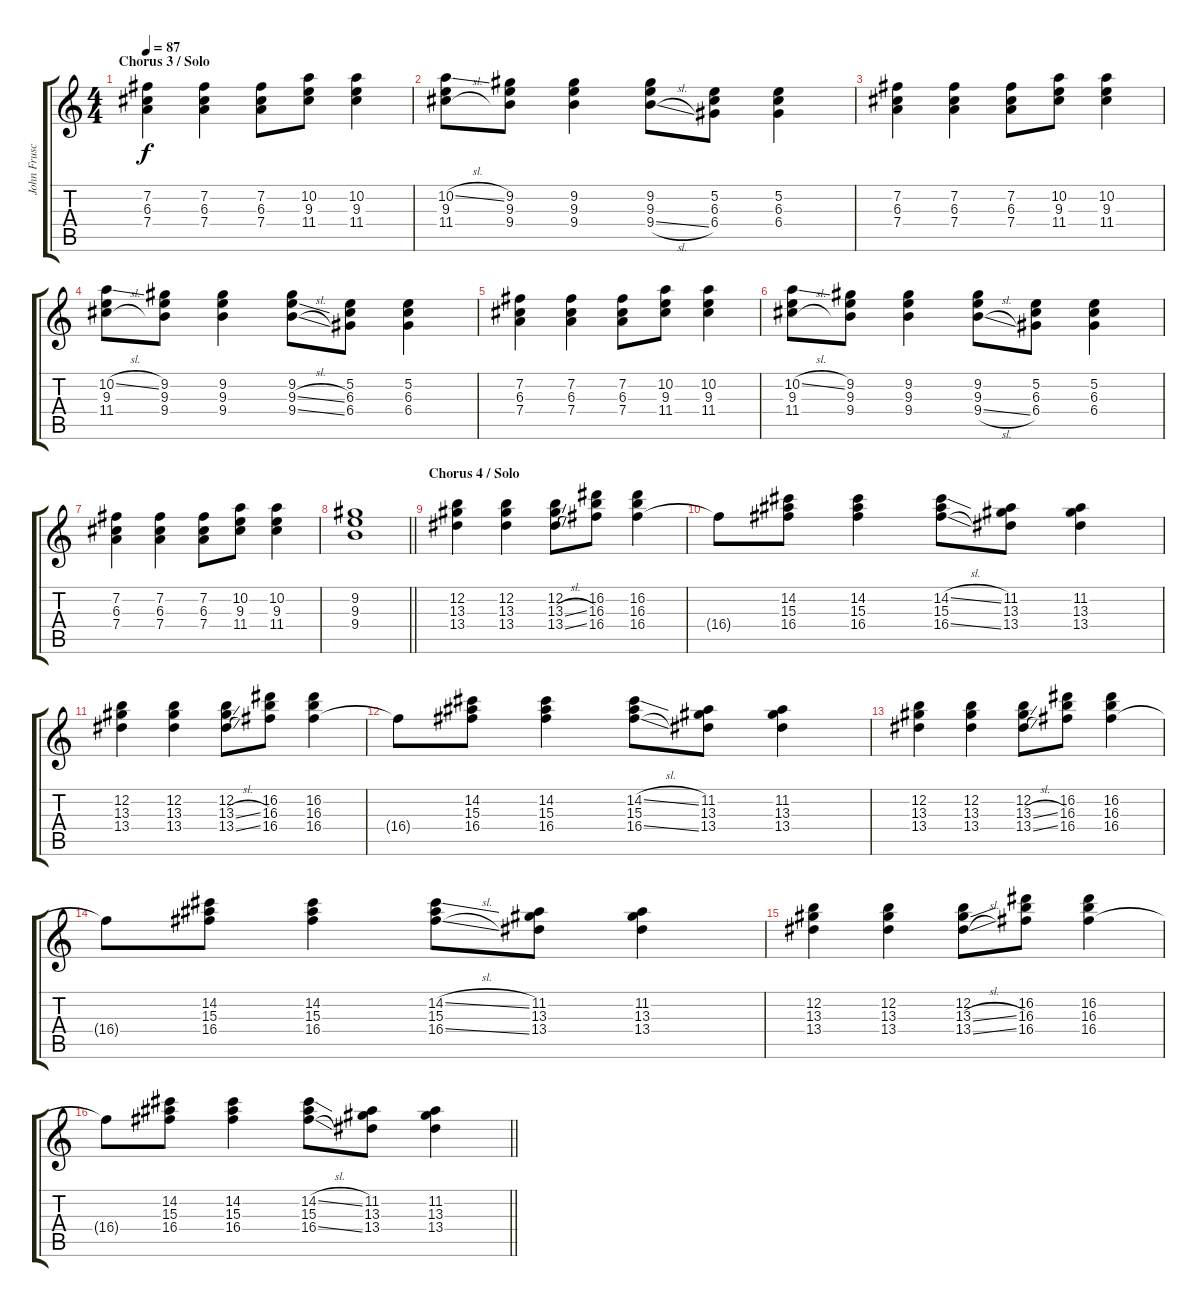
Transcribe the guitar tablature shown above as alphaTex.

\track ("John Frusciante" "John Frusc") {instrument overdrivenguitar}
\staff {score tabs}
\tuning (E4 B3 G3 D3 A2 E2) {hide}
\ts (4 4)
\section ("" "Chorus 3 / Solo")
\tempo 87
\clef g2
\ks c
(7.2 6.3 7.4).4{dy f} (7.2 6.3 7.4).4 (7.2 6.3 7.4).8 (10.2 9.3 11.4).8 (10.2 9.3 11.4).4 |
(10.2{sl} 9.3 11.4{h}).8 (9.2 9.3 9.4).8 (9.2 9.3 9.4).4 (9.2 9.3 9.4{sl}).8 (5.2 6.3 6.4).8 (5.2 6.3 6.4).4 |
(7.2 6.3 7.4).4 (7.2 6.3 7.4).4 (7.2 6.3 7.4).8 (10.2 9.3 11.4).8 (10.2 9.3 11.4).4 |
(10.2{sl} 9.3 11.4{h}).8 (9.2 9.3 9.4).8 (9.2 9.3 9.4).4 (9.2 9.3{sl} 9.4{sl}).8 (5.2 6.3 6.4).8 (5.2 6.3 6.4).4 |
(7.2 6.3 7.4).4 (7.2 6.3 7.4).4 (7.2 6.3 7.4).8 (10.2 9.3 11.4).8 (10.2 9.3 11.4).4 |
(10.2{sl} 9.3 11.4{h}).8 (9.2 9.3 9.4).8 (9.2 9.3 9.4).4 (9.2 9.3 9.4{sl}).8 (5.2 6.3 6.4).8 (5.2 6.3 6.4).4 |
(7.2 6.3 7.4).4 (7.2 6.3 7.4).4 (7.2 6.3 7.4).8 (10.2 9.3 11.4).8 (10.2 9.3 11.4).4 |
\barLineRight lightlight
(9.2 9.3 9.4).1{volume 11} |
\section ("" "Chorus 4 / Solo")
(12.2 13.3 13.4).4 (12.2 13.3 13.4).4 (12.2 13.3{sl} 13.4{sl}).8 (16.2 16.3 16.4).8 (16.2 16.3 16.4).4 |
16.4{t}.8 (14.2 15.3 16.4).8 (14.2 15.3 16.4).4 (14.2{sl} 15.3 16.4{sl}).8 (11.2 13.3 13.4).8 (11.2 13.3 13.4).4 |
(12.2 13.3 13.4).4 (12.2 13.3 13.4).4 (12.2 13.3{sl} 13.4{sl}).8 (16.2 16.3 16.4).8 (16.2 16.3 16.4).4 |
16.4{t}.8 (14.2 15.3 16.4).8 (14.2 15.3 16.4).4 (14.2{sl} 15.3 16.4{sl}).8 (11.2 13.3 13.4).8 (11.2 13.3 13.4).4 |
(12.2 13.3 13.4).4 (12.2 13.3 13.4).4 (12.2 13.3{sl} 13.4{sl}).8 (16.2 16.3 16.4).8 (16.2 16.3 16.4).4 |
16.4{t}.8 (14.2 15.3 16.4).8 (14.2 15.3 16.4).4 (14.2{sl} 15.3 16.4{sl}).8 (11.2 13.3 13.4).8 (11.2 13.3 13.4).4 |
(12.2 13.3 13.4).4 (12.2 13.3 13.4).4 (12.2 13.3{sl} 13.4{sl}).8 (16.2 16.3 16.4).8 (16.2 16.3 16.4).4 |
\barLineRight lightlight
16.4{t}.8 (14.2 15.3 16.4).8 (14.2 15.3 16.4).4 (14.2{sl} 15.3 16.4{sl}).8 (11.2 13.3 13.4).8 (11.2 13.3 13.4).4
